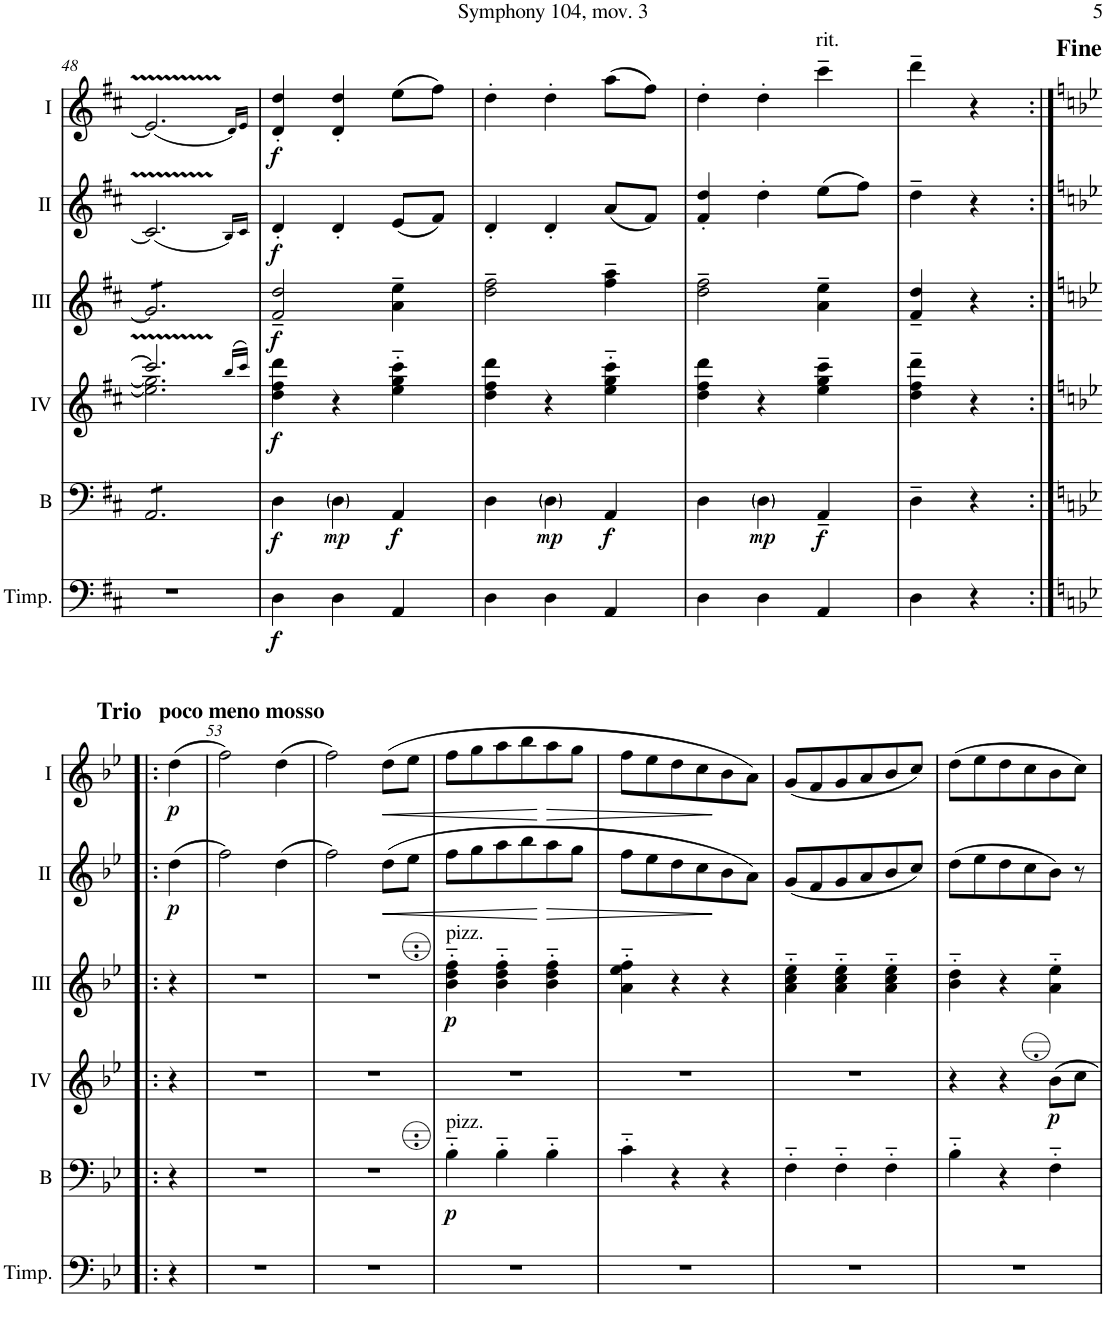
**kern	**dynam	**kern	**dynam	**kern	**dynam	**kern	**dynam	**kern	**dynam	**kern	**dynam
*part6	*part6	*part5	*part5	*part4	*part4	*part3	*part3	*part2	*part2	*part1	*part1
*staff6	*staff6	*staff5	*staff5	*staff4	*staff4	*staff3	*staff3	*staff2	*staff2	*staff1	*staff1
*I"Timpani	*	*I"Bass	*	*I"Acc. 4	*	*I"Acc. 3	*	*I"Acc. 2	*	*I"Acc. 1	*
*I'Timp.	*	*I'B	*	*	*	*	*	*	*	*	*
!!LO:PB:g=z
*clefF4	*	*clefF4	*	*clefG2	*	*clefG2	*	*clefG2	*	*clefG2	*
*	*	*Trd7c12	*	*Trd7c12	*	*Trd7c12	*	*	*	*	*
*k[f#c#]	*	*k[f#c#]	*	*k[f#c#]	*	*k[f#c#]	*	*k[f#c#]	*	*k[f#c#]	*
*M3/4	*	*M3/4	*	*M3/4	*	*M3/4	*	*M3/4	*	*M3/4	*
=48	=48	=48	=48	=48	=48	=48	=48	=48	=48	=48	=48
*	*	*	*	*^	*	*	*	*	*	*	*
*	*	*tremolo	*	*	*	*	*	*	*	*	*	*
*	*	*	*	*	*	*	*tremolo	*	*	*	*	*
2.r	.	8AA/L	.	2.cccc#/]	2.eee\] 2.ggg\]	.	8g/]L	.	(2.c#/]	.	(2.e/]	.
.	.	8AA/	.	.	.	.	8g/	.	.	.	.	.
.	.	8AA/	.	.	.	.	8g/	.	.	.	.	.
.	.	8AA/	.	.	.	.	8g/	.	.	.	.	.
.	.	8AA/	.	.	.	.	8g/	.	.	.	.	.
.	.	8AA/J	.	.	.	.	8g/J	.	.	.	.	.
*	*	*	*	*	*	*	*Xtremolo	*	*	*	*	*
*	*	*Xtremolo	*	*	*	*	*	*	*	*	*	*
*	*	*	*	*v	*v	*	*	*	*	*	*	*
.	.	.	.	(16qbbb/LL	.	.	.	16qB/LL)	.	16qd/LL)	.
.	.	.	.	16qcccc#/JJ)	.	.	.	16qc#/JJ	.	16qe/JJ	.
=49	=49	=49	=49	=49	=49	=49	=49	=49	=49	=49	=49
!	!LO:DY:b	!	!LO:DY:b	!	!LO:DY:b	!	!LO:DY:b	!	!LO:DY:b	!	!LO:DY:b
4D\	f	4D\	f	4ddd\ 4fff#\ 4dddd\	f	2f#/~ 2dd/~	f	4d'/	f	4d/' 4dd/'	f
!	!	!	!LO:DY:b	!	!	!	!	!	!	!	!
4D\	.	4D\	mp	4r	.	.	.	4d'/	.	4d/' 4dd/'	.
!	!	!	!LO:DY:b	!	!	!	!	!	!	!	!
4AA/	.	4AA/	f	4eee\'~ 4ggg\'~ 4cccc#\'~	.	4a\~ 4ee\~	.	(8e/L	.	(8ee\L	.
.	.	.	.	.	.	.	.	8f#/J)	.	8ff#\J)	.
=50	=50	=50	=50	=50	=50	=50	=50	=50	=50	=50	=50
4D\	.	4D\	.	4ddd\ 4fff#\ 4dddd\	.	2dd\~ 2ff#\~	.	4d'/	.	4dd'\	.
!	!	!	!LO:DY:b	!	!	!	!	!	!	!	!
4D\	.	4D\	mp	4r	.	.	.	4d'/	.	4dd'\	.
!	!	!	!LO:DY:b	!	!	!	!	!	!	!	!
4AA/	.	4AA/	f	4eee\'~ 4ggg\'~ 4cccc#\'~	.	4ff#\~ 4aa\~	.	(8a/L	.	(8aa\L	.
.	.	.	.	.	.	.	.	8f#/J)	.	8ff#\J)	.
=51	=51	=51	=51	=51	=51	=51	=51	=51	=51	=51	=51
4D\	.	4D\	.	4ddd\ 4fff#\ 4dddd\	.	2dd\~ 2ff#\~	.	4f#/' 4dd/'	.	4dd'\	.
!	!	!	!LO:DY:b	!	!	!	!	!	!	!	!
4D\	.	4D\	mp	4r	.	.	.	4dd'\	.	4dd'\	.
!	!	!	!	!	!	!	!	!	!	!LO:TX:a:t=rit.	!
!	!	!	!LO:DY:b	!	!	!	!	!	!	!	!
4AA/	.	4AA~/	f	4eee\~ 4ggg\~ 4cccc#\~	.	4a\~ 4ee\~	.	(8ee\L	.	4ccc#~\	.
.	.	.	.	.	.	.	.	8ff#\J)	.	.	.
=52	=52	=52	=52	=52	=52	=52	=52	=52	=52	=52	=52
4D\	.	4D~\	.	4ddd\~ 4fff#\~ 4dddd\~	.	4f#/~ 4dd/~	.	4dd~\	.	4ddd~\	.
4r	.	4r	.	4r	.	4r	.	4r	.	4r	.
!	!	!	!	!	!	!	!	!	!	!LO:TX:a:t=<b><font size="13"/>Fine</b>	!
!!LO:LB:g=z
=52X2:|!|:	=52X2:|!|:	=52X2:|!|:	=52X2:|!|:	=52X2:|!|:	=52X2:|!|:	=52X2:|!|:	=52X2:|!|:	=52X2:|!|:	=52X2:|!|:	=52X2:|!|:	=52X2:|!|:
*k[b-e-]	*	*k[b-e-]	*	*k[b-e-]	*	*k[b-e-]	*	*k[b-e-]	*	*k[b-e-]	*
!	!	!	!	!	!	!	!	!	!	!LO:TX:a:B:t=Trio	!
!	!	!	!	!	!	!	!	!	!	!LO:TX:a:B:t=poco meno mosso	!
!	!	!	!	!	!	!	!	!	!LO:DY:b	!	!LO:DY:b
4r	.	4r	.	4r	.	4r	.	(4dd\	p	(4dd\	p
=53	=53	=53	=53	=53	=53	=53	=53	=53	=53	=53	=53
2.r	.	2.r	.	2.r	.	2.r	.	2ff\)	.	2ff\)	.
.	.	.	.	.	.	.	.	(4dd\	.	(4dd\	.
=54	=54	=54	=54	=54	=54	=54	=54	=54	=54	=54	=54
2.r	.	2.r	.	2.r	.	2.r	.	2ff\)	.	2ff\)	.
!	!	!	!	!	!	!	!	!	!LO:HP:b	!	!LO:HP:b
.	.	.	.	.	.	.	.	(8dd\L	<	(8dd\L	<
.	.	.	.	.	.	.	.	8ee-\J	.	8ee-\J	.
=55	=55	=55	=55	=55	=55	=55	=55	=55	=55	=55	=55
!	!	!	!	!	!	!LO:TX:a:t=pizz.	!	!	!	!	!
!	!	!LO:TX:a:t=pizz.	!	!	!	!	!	!	!	!	!
!	!	!	!LO:DY:b	!	!	!	!LO:DY:b	!	!	!	!
2.r	.	4B-'~\	p	2.r	.	4b-\'~ 4dd\'~ 4ff\'~	p	8ff\L	.	8ff\L	.
.	.	.	.	.	.	.	.	8gg\	.	8gg\	.
.	.	4B-'~\	.	.	.	4b-\'~ 4dd\'~ 4ff\'~	.	8aa\	.	8aa\	.
.	.	.	.	.	.	.	.	8bb-\	.	8bb-\	.
!	!	!	!	!	!	!	!	!	!LO:HP:n=1:b	!	!LO:HP:n=1:b
.	.	4B-'~\	.	.	.	4b-\'~ 4dd\'~ 4ff\'~	.	8aa\	[ >	8aa\	[ >
.	.	.	.	.	.	.	.	8gg\J	.	8gg\J	.
=56	=56	=56	=56	=56	=56	=56	=56	=56	=56	=56	=56
2.r	.	4c'~\	.	2.r	.	4a\'~ 4ee-\'~ 4ff\'~	.	8ff\L	.	8ff\L	.
.	.	.	.	.	.	.	.	8ee-\	.	8ee-\	.
.	.	4r	.	.	.	4r	.	8dd\	.	8dd\	.
.	.	.	.	.	.	.	.	8cc\	.	8cc\	.
.	.	4r	.	.	.	4r	.	8b-\	]	8b-\	]
.	.	.	.	.	.	.	.	8a\J)	.	8a\J)	.
=57	=57	=57	=57	=57	=57	=57	=57	=57	=57	=57	=57
2.r	.	4F'~\	.	2.r	.	4a\'~ 4cc\'~ 4ee-\'~	.	(8g/L	.	(8g/L	.
.	.	.	.	.	.	.	.	8f/	.	8f/	.
.	.	4F'~\	.	.	.	4a\'~ 4cc\'~ 4ee-\'~	.	8g/	.	8g/	.
.	.	.	.	.	.	.	.	8a/	.	8a/	.
.	.	4F'~\	.	.	.	4a\'~ 4cc\'~ 4ee-\'~	.	8b-/	.	8b-/	.
.	.	.	.	.	.	.	.	8cc/J)	.	8cc/J)	.
=58	=58	=58	=58	=58	=58	=58	=58	=58	=58	=58	=58
2.r	.	4B-'~\	.	4r	.	4b-\'~ 4dd\'~	.	(8dd\L	.	(8dd\L	.
.	.	.	.	.	.	.	.	8ee-\	.	8ee-\	.
.	.	4r	.	4r	.	4r	.	8dd\	.	8dd\	.
.	.	.	.	.	.	.	.	8cc\	.	8cc\	.
!	!	!	!	!	!LO:DY:b	!	!	!	!	!	!
.	.	4F'~\	.	8b-\L	p	4a\'~ 4ee-\'~	.	8b-\J)	.	8b-\	.
.	.	.	.	8cc\J	.	.	.	8r	.	8cc\J)	.
=	=	=	=	=	=	=	=	=	=	=	=
*-	*-	*-	*-	*-	*-	*-	*-	*-	*-	*-	*-
